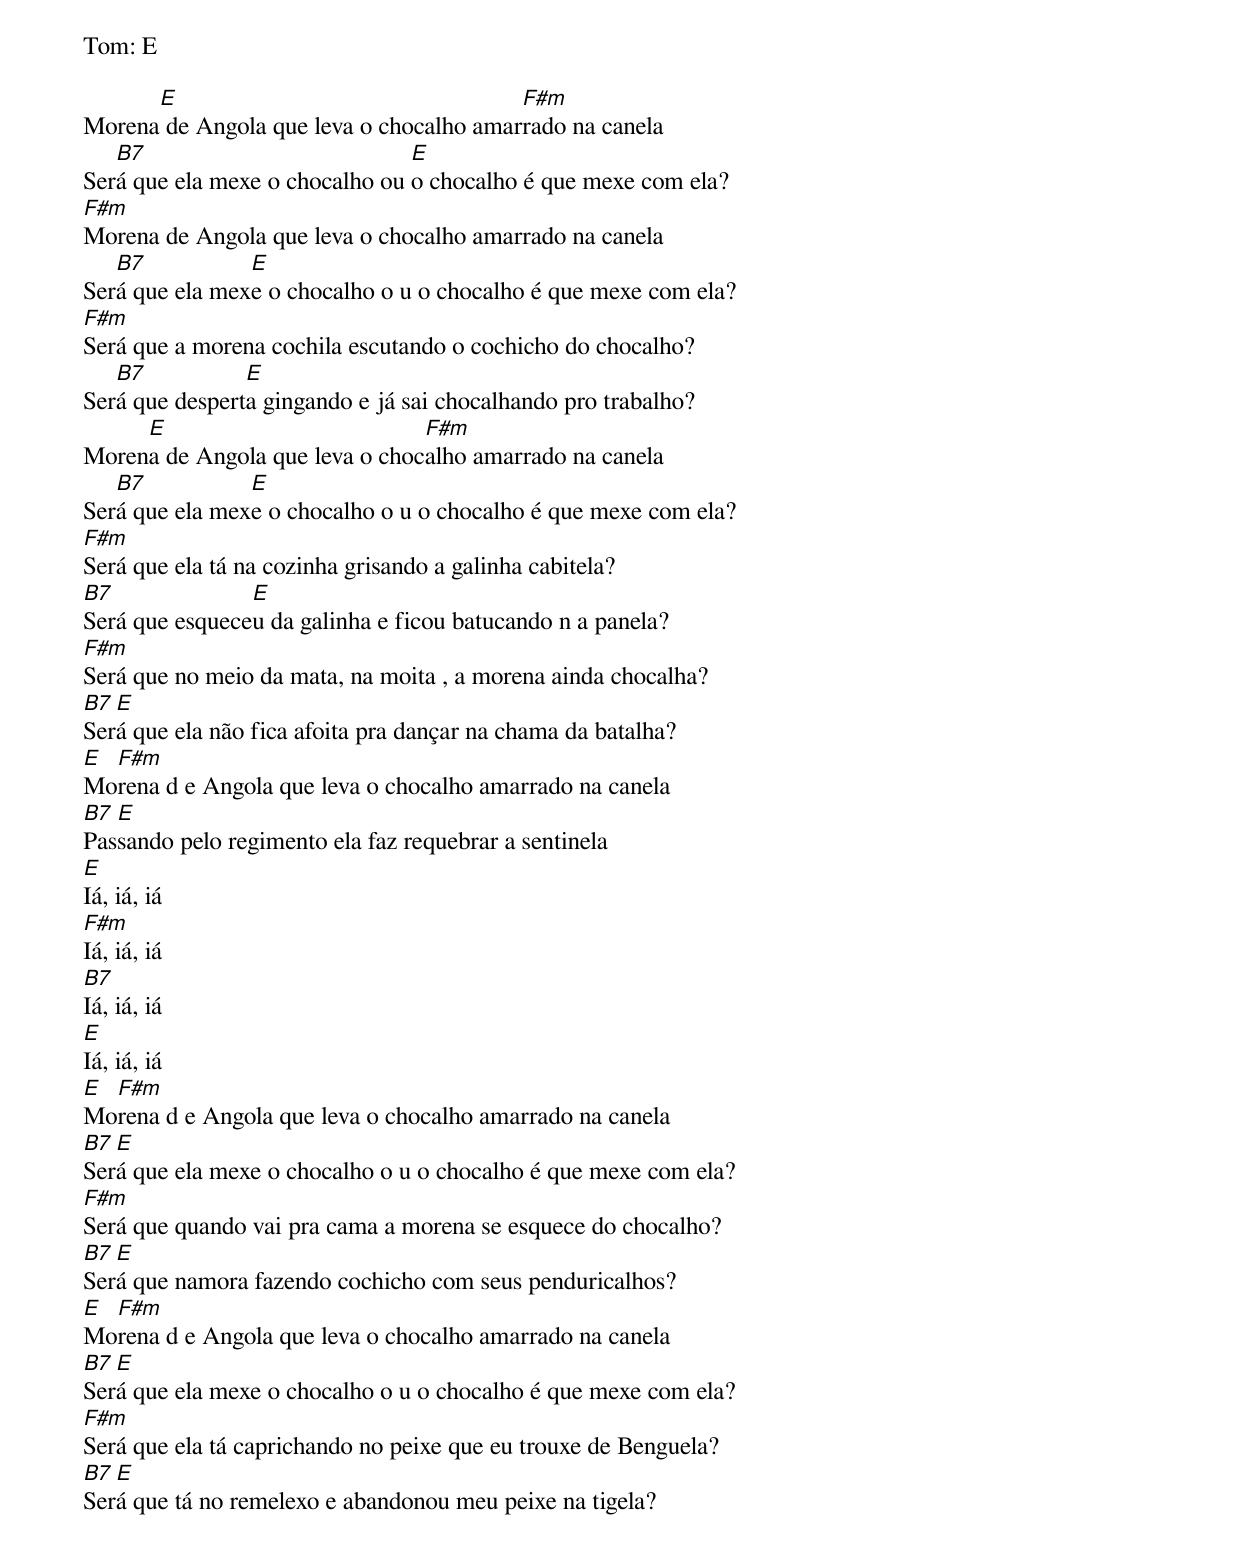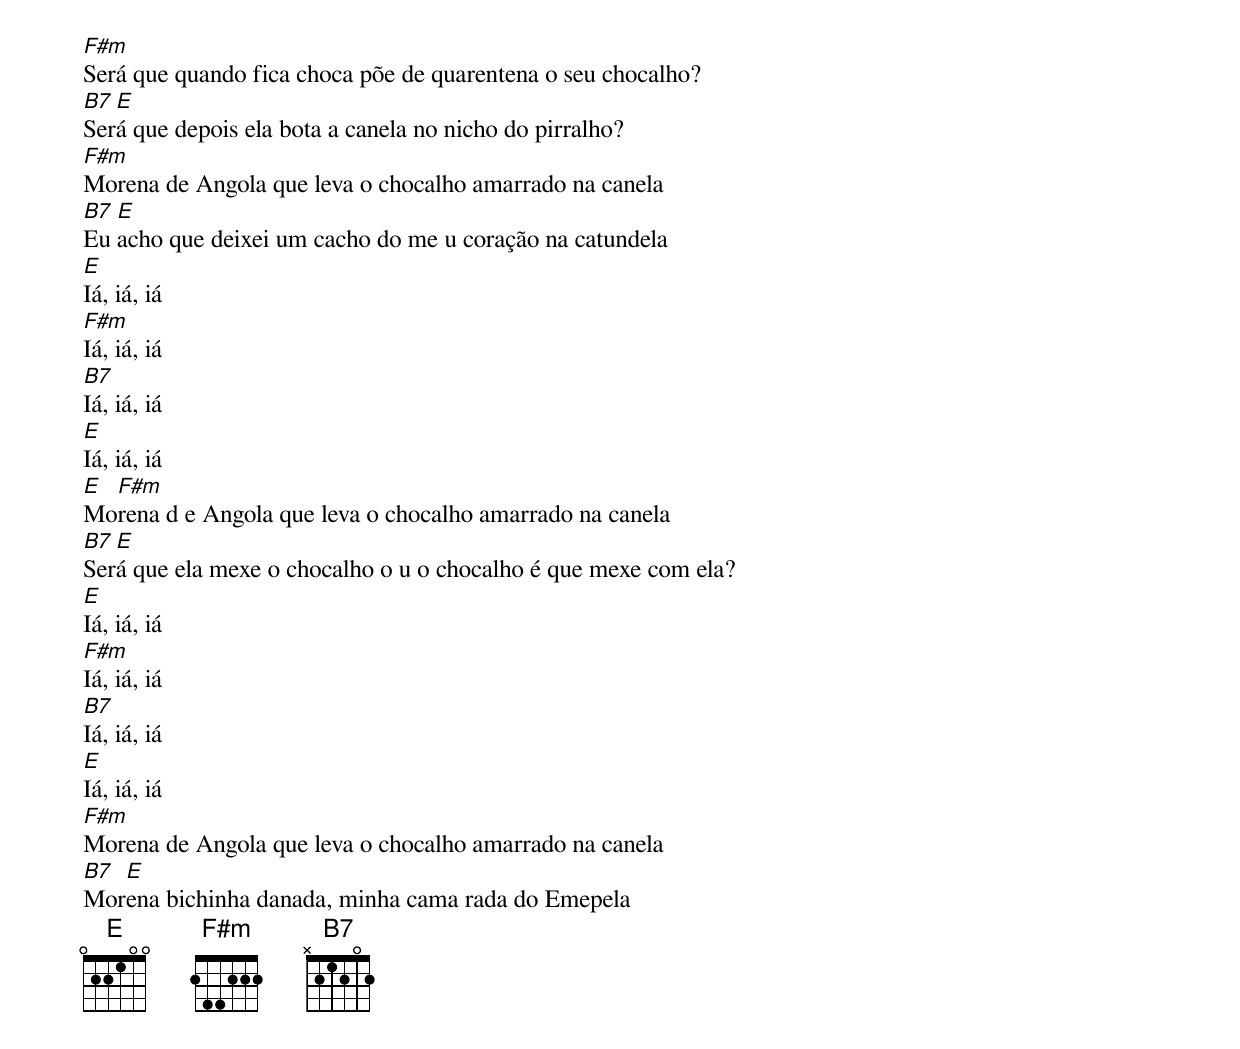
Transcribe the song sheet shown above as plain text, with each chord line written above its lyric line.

Tom: E

      E 			 	 F#m
Morena de Angola que leva o chocalho amarrado na canela
   B7 				E
Será que ela mexe o chocalho ou o chocalho é que mexe com ela?
F#m
Morena de Angola que leva o chocalho amarrado na canela
   B7 		E
Será que ela mexe o chocalho o u o chocalho é que mexe com ela?
F#m
Será que a morena cochila escutando o cochicho do chocalho?
   B7 		E
Será que desperta gingando e já sai chocalhando pro trabalho?
     E 				F#m
Morena de Angola que leva o chocalho amarrado na canela
   B7 		E
Será que ela mexe o chocalho o u o chocalho é que mexe com ela?
F#m
Será que ela tá na cozinha grisando a galinha cabitela?
B7 		E
Será que esqueceu da galinha e ficou batucando n a panela?
F#m
Será que no meio da mata, na moita , a morena ainda chocalha?
B7 E
Será que ela não fica afoita pra dançar na chama da batalha?
E F#m
Morena d e Angola que leva o chocalho amarrado na canela
B7 E
Passando pelo regimento ela faz requebrar a sentinela
E
Iá, iá, iá
F#m
Iá, iá, iá
B7
Iá, iá, iá
E
Iá, iá, iá
E F#m
Morena d e Angola que leva o chocalho amarrado na canela
B7 E
Será que ela mexe o chocalho o u o chocalho é que mexe com ela?
F#m
Será que quando vai pra cama a morena se esquece do chocalho?
B7 E
Será que namora fazendo cochicho com seus penduricalhos?
E F#m
Morena d e Angola que leva o chocalho amarrado na canela
B7 E
Será que ela mexe o chocalho o u o chocalho é que mexe com ela?
F#m
Será que ela tá caprichando no peixe que eu trouxe de Benguela?
B7 E
Será que tá no remelexo e abandonou meu peixe na tigela?
F#m
Será que quando fica choca põe de quarentena o seu chocalho?
B7 E
Será que depois ela bota a canela no nicho do pirralho?
F#m
Morena de Angola que leva o chocalho amarrado na canela
B7 E
Eu acho que deixei um cacho do me u coração na catundela
E
Iá, iá, iá
F#m
Iá, iá, iá
B7
Iá, iá, iá
E
Iá, iá, iá
E F#m
Morena d e Angola que leva o chocalho amarrado na canela
B7 E
Será que ela mexe o chocalho o u o chocalho é que mexe com ela?
E
Iá, iá, iá
F#m
Iá, iá, iá
B7
Iá, iá, iá
E
Iá, iá, iá
F#m
Morena de Angola que leva o chocalho amarrado na canela
B7 E
Morena bichinha danada, minha cama rada do Emepela
